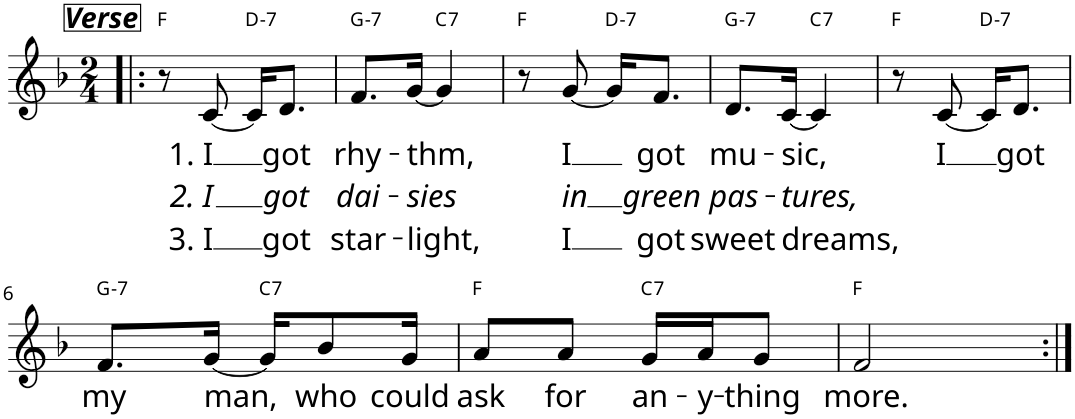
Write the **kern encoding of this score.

**kern	**text	**text	**text	**harte
*part1	*part1	*part1	*part1	*part1
*staff1	*staff1	*staff1	*staff1	*
*I"P1	*	*	*	*
*clefG2	*	*	*	*
*k[b-]	*	*	*	*
*M2/4	*	*	*	*
=1!|:	=1!|:	=1!|:	=1!|:	=1!|:
!LO:TX:a:Bi:t=Verse	!	!	!	!
8r	.	.	.	F:maj
!	!LO:LY:b	!LO:LY:b	!LO:LY:b	!
[8c/	1. I	2. I	3. I	.
!	!	!	!	!LO:H:kt=7
16c/KL]	.	.	.	D:min7
!	!LO:LY:b	!LO:LY:b	!LO:LY:b	!
8.d/J	got	got	got	.
=2	=2	=2	=2	=2
!	!LO:LY:b	!LO:LY:b	!LO:LY:b	!LO:H:kt=7
8.f/L	rhy-	dai-	star-	G:min7
!	!LO:LY:b	!LO:LY:b	!LO:LY:b	!
[16g/Jk	-thm,	-sies	-light,	.
!	!	!	!	!LO:H:kt=7
4g/]	.	.	.	C:7
=3	=3	=3	=3	=3
8r	.	.	.	F:maj
!	!LO:LY:b	!LO:LY:b	!LO:LY:b	!
[8g/	I	in	I	.
!	!	!	!	!LO:H:kt=7
16g/KL]	.	.	.	D:min7
!	!LO:LY:b	!LO:LY:b	!LO:LY:b	!
8.f/J	got	green	got	.
=4	=4	=4	=4	=4
!	!LO:LY:b	!LO:LY:b	!LO:LY:b	!LO:H:kt=7
8.d/L	mu-	pas-	sweet	G:min7
!	!LO:LY:b	!LO:LY:b	!LO:LY:b	!
[16c/Jk	-sic,	-tures,	dreams,	.
!	!	!	!	!LO:H:kt=7
4c/]	.	.	.	C:7
=5	=5	=5	=5	=5
8r	.	.	.	F:maj
!	!LO:LY:b	!	!	!
[8c/	I	.	.	.
!	!	!	!	!LO:H:kt=7
16c/KL]	.	.	.	D:min7
!	!LO:LY:b	!	!	!
8.d/J	got	.	.	.
!!LO:LB:g=z
=6	=6	=6	=6	=6
!	!LO:LY:b	!	!	!LO:H:kt=7
8.f/L	my	.	.	G:min7
!	!LO:LY:b	!	!	!
[16g/Jk	man,	.	.	.
!	!	!	!	!LO:H:kt=7
16g/KL]	.	.	.	C:7
!	!LO:LY:b	!	!	!
8b-/	who	.	.	.
!	!LO:LY:b	!	!	!
16g/Jk	could	.	.	.
=7	=7	=7	=7	=7
!	!LO:LY:b	!	!	!
8a/L	ask	.	.	F:maj
!	!LO:LY:b	!	!	!
8a/J	for	.	.	.
!	!LO:LY:b	!	!	!LO:H:kt=7
16g/LL	an-	.	.	C:7
!	!LO:LY:b	!	!	!
16a/J	-y-	.	.	.
!	!LO:LY:b	!	!	!
8g/J	-thing	.	.	.
=8	=8	=8	=8	=8
!	!LO:LY:b	!	!	!
2f/	more.	.	.	F:maj
=:|!	=:|!	=:|!	=:|!	=:|!
*-	*-	*-	*-	*-
